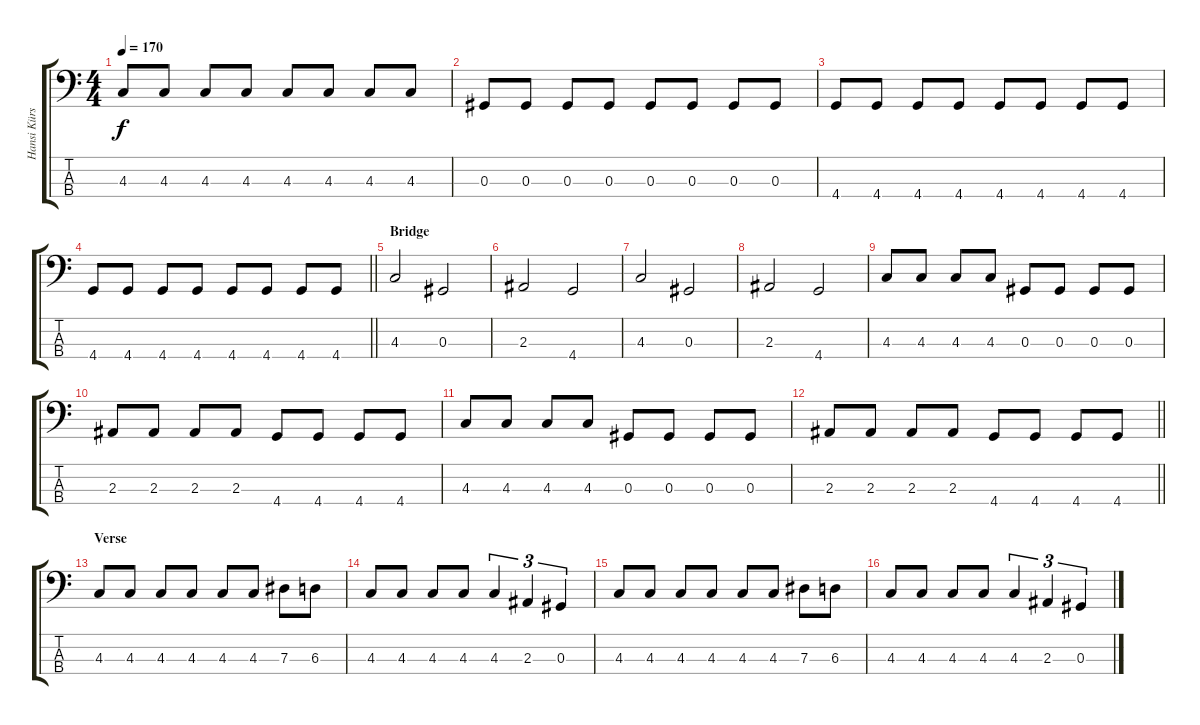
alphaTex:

\track ("Hansi Kürsch" "Hansi Kürs") {instrument electricbasspick}
\staff {score tabs}
\tuning (Gb2 Db2 Ab1 Eb1) {hide}
\ts (4 4)
\tempo 170
\clef f4
\ks c
4.3.8{dy f} 4.3.8 4.3.8 4.3.8 4.3.8 4.3.8 4.3.8 4.3.8 |
0.3.8 0.3.8 0.3.8 0.3.8 0.3.8 0.3.8 0.3.8 0.3.8 |
4.4.8 4.4.8 4.4.8 4.4.8 4.4.8 4.4.8 4.4.8 4.4.8 |
\barLineRight lightlight
4.4.8 4.4.8 4.4.8 4.4.8 4.4.8 4.4.8 4.4.8 4.4.8 |
\section ("" "Bridge")
4.3.2 0.3.2 |
2.3.2 4.4.2 |
4.3.2 0.3.2 |
2.3.2 4.4.2 |
4.3.8 4.3.8 4.3.8 4.3.8 0.3.8 0.3.8 0.3.8 0.3.8 |
2.3.8 2.3.8 2.3.8 2.3.8 4.4.8 4.4.8 4.4.8 4.4.8 |
4.3.8 4.3.8 4.3.8 4.3.8 0.3.8 0.3.8 0.3.8 0.3.8 |
\barLineRight lightlight
2.3.8 2.3.8 2.3.8 2.3.8 4.4.8 4.4.8 4.4.8 4.4.8 |
\section ("" "Verse")
4.3.8 4.3.8 4.3.8 4.3.8 4.3.8 4.3.8 7.3.8 6.3.8 |
4.3.8 4.3.8 4.3.8 4.3.8 4.3.4{tu (3 2)} 2.3.4{tu (3 2)} 0.3.4{tu (3 2)} |
4.3.8 4.3.8 4.3.8 4.3.8 4.3.8 4.3.8 7.3.8 6.3.8 |
4.3.8 4.3.8 4.3.8 4.3.8 4.3.4{tu (3 2)} 2.3.4{tu (3 2)} 0.3.4{tu (3 2)}
